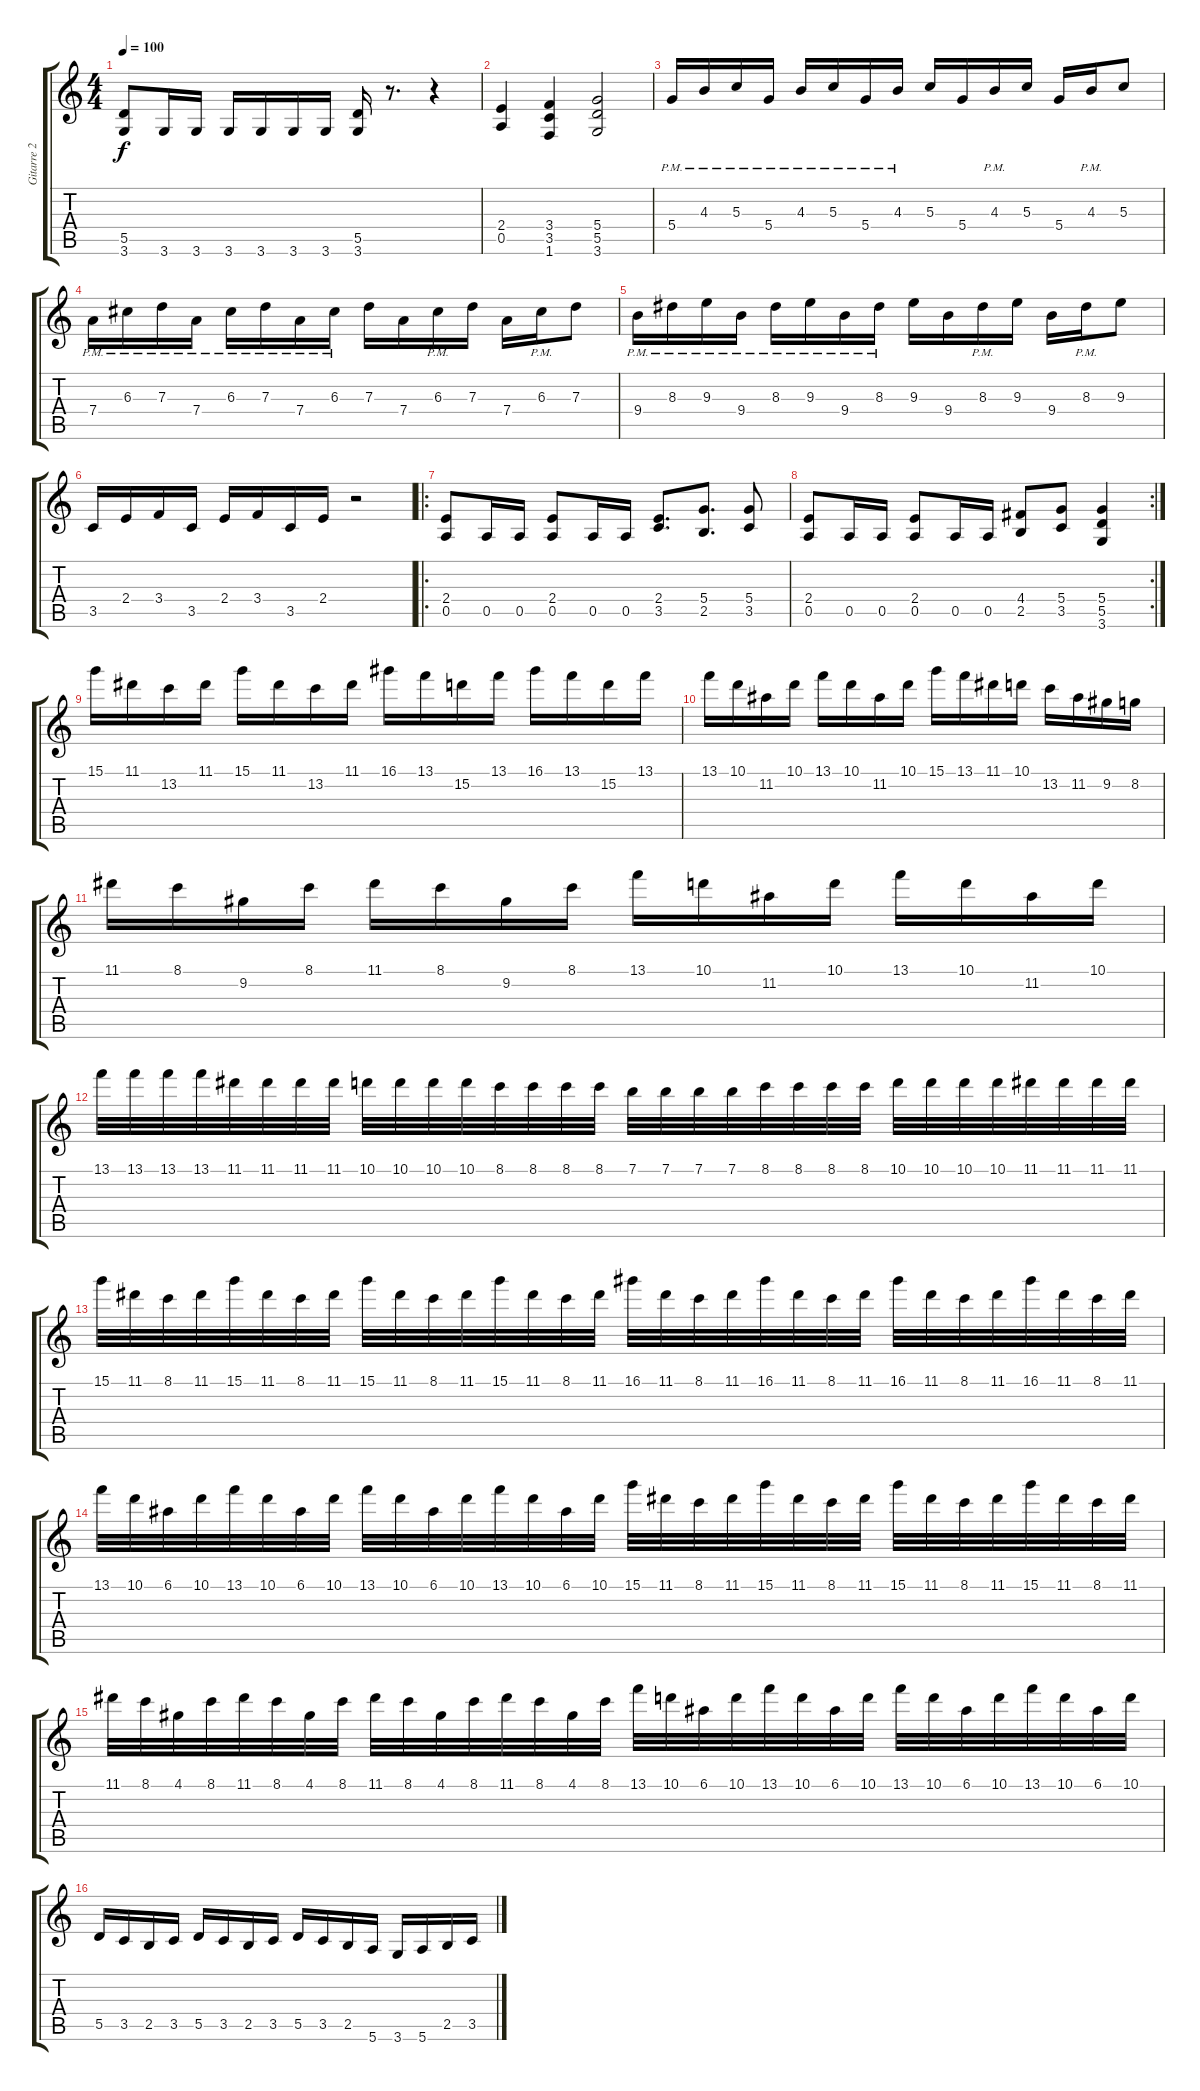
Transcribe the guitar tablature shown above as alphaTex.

\track ("Gitarre 2" "Gitarre 2") {instrument overdrivenguitar}
\staff {score tabs}
\tuning (E4 B3 G3 D3 A2 E2) {hide}
\ts (4 4)
\tempo 100
\clef g2
\ks c
(5.5 3.6).8{dy f} 3.6.16 3.6.16 3.6.16 3.6.16 3.6.16 3.6.16 (5.5 3.6).16 r.8{d} r.4 |
(2.4 0.5).4 (3.4 3.5 1.6).4 (5.4 5.5 3.6).2 |
5.4{pm}.16 4.3{pm}.16 5.3{pm}.16 5.4{pm}.16 4.3{pm}.16 5.3{pm}.16 5.4{pm}.16 4.3{pm}.16 5.3.16 5.4.16 4.3{pm}.16 5.3.16 5.4.16 4.3{pm}.16 5.3.8 |
7.4{pm}.16 6.3{pm}.16 7.3{pm}.16 7.4{pm}.16 6.3{pm}.16 7.3{pm}.16 7.4{pm}.16 6.3{pm}.16 7.3.16 7.4.16 6.3{pm}.16 7.3.16 7.4.16 6.3{pm}.16 7.3.8 |
9.4{pm}.16 8.3{pm}.16 9.3{pm}.16 9.4{pm}.16 8.3{pm}.16 9.3{pm}.16 9.4{pm}.16 8.3{pm}.16 9.3.16 9.4.16 8.3{pm}.16 9.3.16 9.4.16 8.3{pm}.16 9.3.8 |
3.5.16 2.4.16 3.4.16 3.5.16 2.4.16 3.4.16 3.5.16 2.4.16 r.2 |
\ro
(2.4 0.5).8 0.5.16 0.5.16 (2.4 0.5).8 0.5.16 0.5.16 (2.4 3.5).8{d} (5.4 2.5).8{d} (5.4 3.5).8 |
\rc 2
(2.4 0.5).8 0.5.16 0.5.16 (2.4 0.5).8 0.5.16 0.5.16 (4.4 2.5).8 (5.4 3.5).8 (5.4 5.5 3.6).4 |
15.1.16 11.1.16 13.2.16 11.1.16 15.1.16 11.1.16 13.2.16 11.1.16 16.1.16 13.1.16 15.2.16 13.1.16 16.1.16 13.1.16 15.2.16 13.1.16 |
13.1.16 10.1.16 11.2.16 10.1.16 13.1.16 10.1.16 11.2.16 10.1.16 15.1.16 13.1.16 11.1.16 10.1.16 13.2.16 11.2.16 9.2.16 8.2.16 |
11.1.16 8.1.16 9.2.16 8.1.16 11.1.16 8.1.16 9.2.16 8.1.16 13.1.16 10.1.16 11.2.16 10.1.16 13.1.16 10.1.16 11.2.16 10.1.16 |
13.1.32 13.1.32 13.1.32 13.1.32 11.1.32 11.1.32 11.1.32 11.1.32 10.1.32 10.1.32 10.1.32 10.1.32 8.1.32 8.1.32 8.1.32 8.1.32 7.1.32 7.1.32 7.1.32 7.1.32 8.1.32 8.1.32 8.1.32 8.1.32 10.1.32 10.1.32 10.1.32 10.1.32 11.1.32 11.1.32 11.1.32 11.1.32 |
15.1.32 11.1.32 8.1.32 11.1.32 15.1.32 11.1.32 8.1.32 11.1.32 15.1.32 11.1.32 8.1.32 11.1.32 15.1.32 11.1.32 8.1.32 11.1.32 16.1.32 11.1.32 8.1.32 11.1.32 16.1.32 11.1.32 8.1.32 11.1.32 16.1.32 11.1.32 8.1.32 11.1.32 16.1.32 11.1.32 8.1.32 11.1.32 |
13.1.32 10.1.32 6.1.32 10.1.32 13.1.32 10.1.32 6.1.32 10.1.32 13.1.32 10.1.32 6.1.32 10.1.32 13.1.32 10.1.32 6.1.32 10.1.32 15.1.32 11.1.32 8.1.32 11.1.32 15.1.32 11.1.32 8.1.32 11.1.32 15.1.32 11.1.32 8.1.32 11.1.32 15.1.32 11.1.32 8.1.32 11.1.32 |
11.1.32 8.1.32 4.1.32 8.1.32 11.1.32 8.1.32 4.1.32 8.1.32 11.1.32 8.1.32 4.1.32 8.1.32 11.1.32 8.1.32 4.1.32 8.1.32 13.1.32 10.1.32 6.1.32 10.1.32 13.1.32 10.1.32 6.1.32 10.1.32 13.1.32 10.1.32 6.1.32 10.1.32 13.1.32 10.1.32 6.1.32 10.1.32 |
5.5.16 3.5.16 2.5.16 3.5.16 5.5.16 3.5.16 2.5.16 3.5.16 5.5.16 3.5.16 2.5.16 5.6.16 3.6.16 5.6.16 2.5.16 3.5.16
